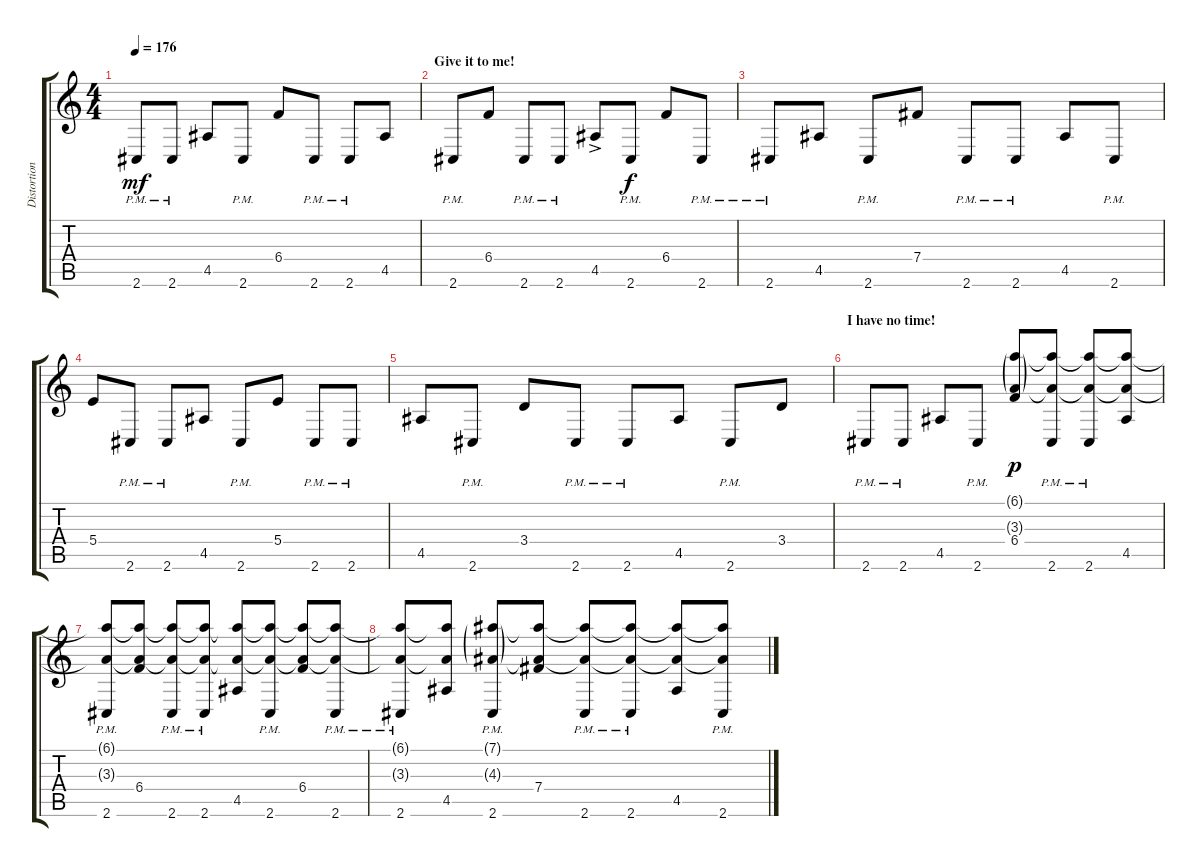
\track ("Distortion Guitar" "Distortion") {instrument distortionguitar}
\staff {score tabs}
\tuning (Eb4 B3 Gb3 B2 Gb2 B1) {hide}
\ts (4 4)
\tempo 176
\clef g2
\ks c
2.6{pm}.8{dy mf} 2.6{pm}.8 4.5.8 2.6{pm}.8 6.4.8 2.6{pm}.8 2.6{pm}.8 4.5.8 |
\section ("" "Give it to me!")
2.6{pm}.8 6.4.8 2.6{pm}.8 2.6{pm}.8 4.5{ac}.8 2.6{pm}.8{dy f} 6.4.8 2.6{pm}.8 |
2.6{pm}.8 4.5.8 2.6{pm}.8 7.4.8 2.6{pm}.8 2.6{pm}.8 4.5.8 2.6{pm}.8 |
5.4.8 2.6{pm}.8 2.6{pm}.8 4.5.8 2.6{pm}.8 5.4.8 2.6{pm}.8 2.6{pm}.8 |
4.5.8 2.6{pm}.8 3.4.8 2.6{pm}.8 2.6{pm}.8 4.5.8 2.6{pm}.8 3.4.8 |
\section ("" "I have no time!")
2.6{pm}.8 2.6{pm}.8 4.5.8 2.6{pm}.8 (6.1{g} 3.3{g} 6.4).8{dy p} (6.1{t} 3.3{t} 2.6{pm}).8 (6.1{t} 3.3{t} 2.6{pm}).8 (6.1{t} 3.3{t} 4.5).8 |
(6.1{t} 3.3{t} 2.6{pm}).8 (6.1{t} 3.3{t} 6.4).8 (6.1{t} 3.3{t} 2.6{pm}).8 (6.1{t} 3.3{t} 2.6{pm}).8 (6.1{t} 3.3{t} 4.5).8 (6.1{t} 3.3{t} 2.6{pm}).8 (6.1{t} 3.3{t} 6.4).8 (6.1{t} 3.3{t} 2.6{pm}).8 |
(6.1{t} 3.3{t} 2.6{pm}).8 (6.1{t} 3.3{t} 4.5).8 (7.1{g} 4.3{g} 2.6{pm}).8 (7.1{t} 4.3{t} 7.4).8 (7.1{t} 4.3{t} 2.6{pm}).8 (7.1{t} 4.3{t} 2.6{pm}).8 (7.1{t} 4.3{t} 4.5).8 (7.1{t} 4.3{t} 2.6{pm}).8
